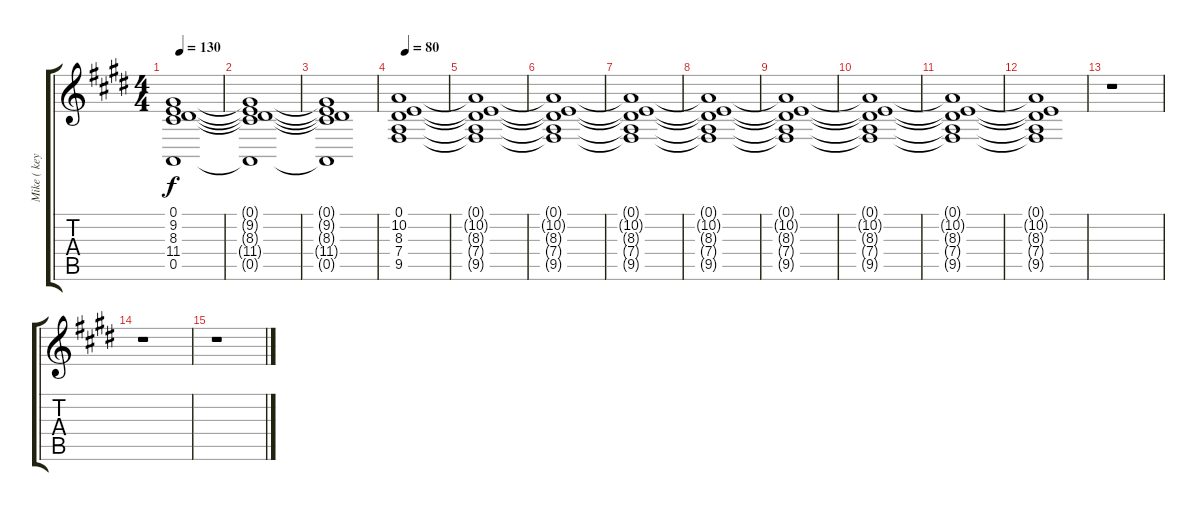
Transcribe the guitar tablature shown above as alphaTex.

\track ("Mike ( keyboard )" "Mike ( key") {instrument tremolostrings}
\staff {score tabs}
\tuning (E4 B3 G3 D3 A2 E2) {hide}
\ts (4 4)
\tempo 130
\clef g2
\ks e
(0.1{t} 9.2{t} 8.3{t} 11.4{t} 0.5{t}).1{dy f} |
(0.1{t} 9.2{t} 8.3{t} 11.4{t} 0.5{t}).1 |
(0.1{t} 9.2{t} 8.3{t} 11.4{t} 0.5{t}).1 |
\tempo 80
\ks c#minor
(0.1 10.2 8.3 7.4 9.5).1 |
(0.1{t} 10.2{t} 8.3{t} 7.4{t} 9.5{t}).1 |
(0.1{t} 10.2{t} 8.3{t} 7.4{t} 9.5{t}).1 |
(0.1{t} 10.2{t} 8.3{t} 7.4{t} 9.5{t}).1 |
\ks e
(0.1{t} 10.2{t} 8.3{t} 7.4{t} 9.5{t}).1 |
\ks c#minor
(0.1{t} 10.2{t} 8.3{t} 7.4{t} 9.5{t}).1 |
(0.1{t} 10.2{t} 8.3{t} 7.4{t} 9.5{t}).1 |
(0.1{t} 10.2{t} 8.3{t} 7.4{t} 9.5{t}).1 |
(0.1{t} 10.2{t} 8.3{t} 7.4{t} 9.5{t}).1 |
\ks e
r.1 |
\ks c#minor
r.1 |
r.1
